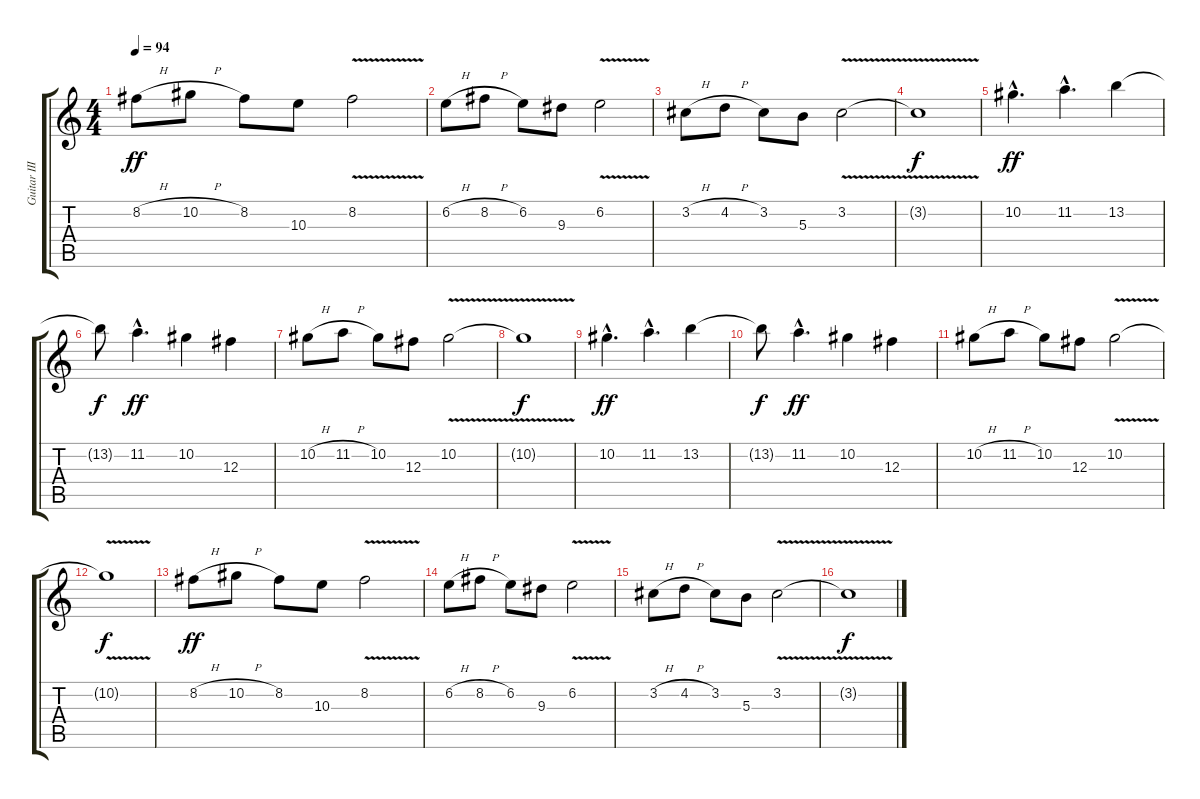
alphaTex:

\track ("Guitar III" "Guitar III") {instrument overdrivenguitar}
\staff {score tabs}
\tuning (Eb4 Bb3 Gb3 Db3 Ab2 Eb2) {hide}
\ts (4 4)
\tempo 94
\clef g2
\ks c
8.2{h}.8{dy ff} 10.2{h}.8 8.2.8 10.3.8 8.2{v}.2 |
6.2{h}.8 8.2{h}.8 6.2.8 9.3.8 6.2{v}.2 |
3.2{h}.8 4.2{h}.8 3.2.8 5.3.8 3.2{v}.2 |
3.2{t}.1{dy f} |
10.2{hac}.4{d dy ff} 11.2{hac}.4{d} 13.2.4 |
13.2{t}.8{dy f} 11.2{hac}.4{d dy ff} 10.2.4 12.3.4 |
10.2{h}.8 11.2{h}.8 10.2.8 12.3.8 10.2{v}.2 |
10.2{t}.1{dy f} |
10.2{hac}.4{d dy ff} 11.2{hac}.4{d} 13.2.4 |
13.2{t}.8{dy f} 11.2{hac}.4{d dy ff} 10.2.4 12.3.4 |
10.2{h}.8 11.2{h}.8 10.2.8 12.3.8 10.2{v}.2 |
10.2{t}.1{dy f} |
8.2{h}.8{dy ff} 10.2{h}.8 8.2.8 10.3.8 8.2{v}.2 |
6.2{h}.8 8.2{h}.8 6.2.8 9.3.8 6.2{v}.2 |
3.2{h}.8 4.2{h}.8 3.2.8 5.3.8 3.2{v}.2 |
3.2{t}.1{dy f}
